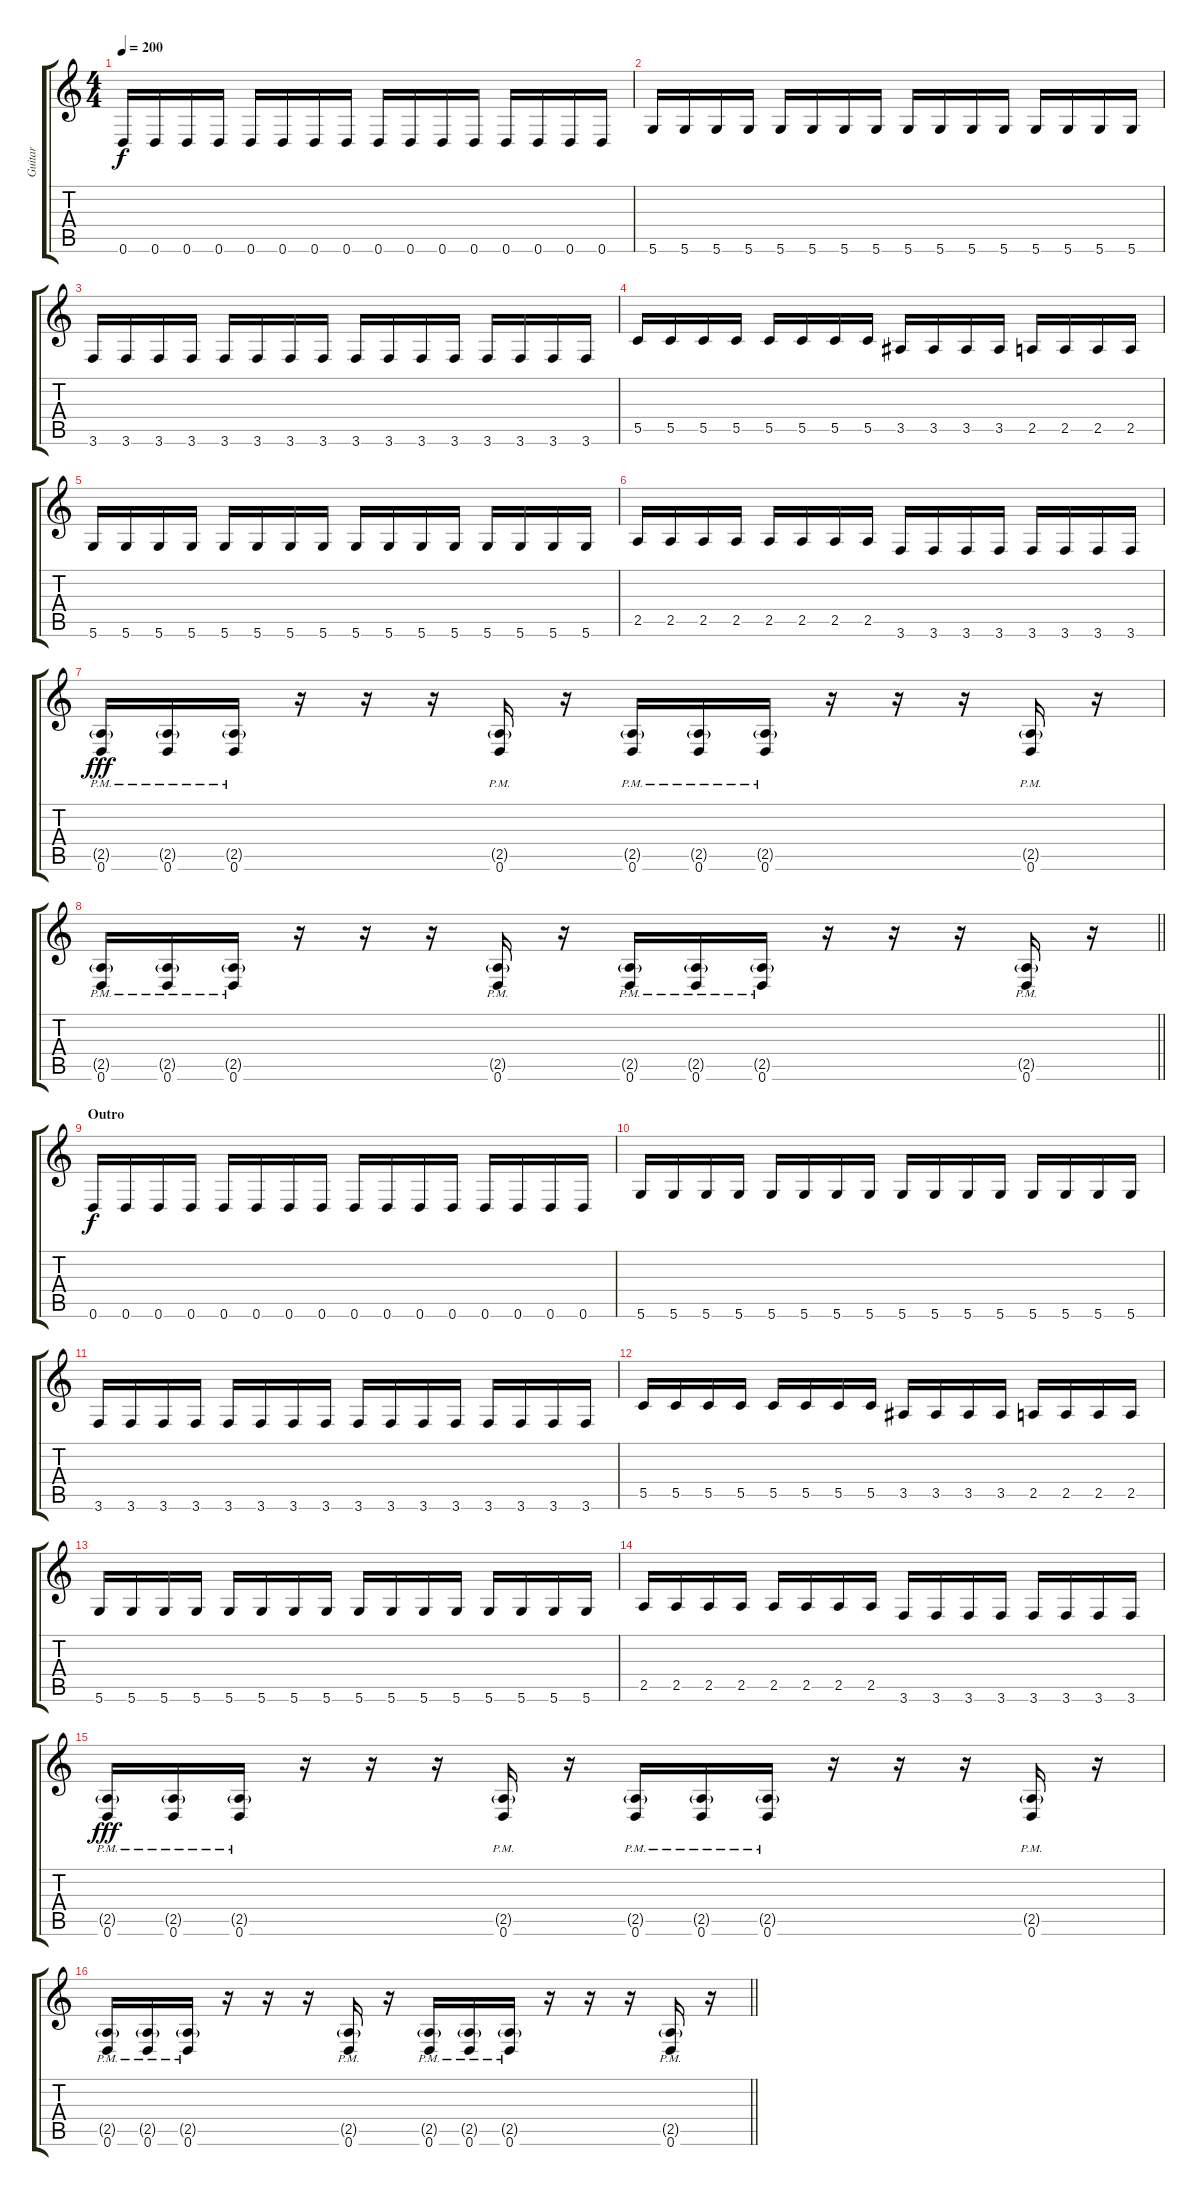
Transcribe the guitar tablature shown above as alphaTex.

\track ("Guitar" "Guitar") {instrument distortionguitar}
\staff {score tabs}
\tuning (D4 A3 F3 C3 G2 D2) {hide}
\ts (4 4)
\tempo 200
\clef g2
\ks c
0.6.16{dy f} 0.6.16 0.6.16 0.6.16 0.6.16 0.6.16 0.6.16 0.6.16 0.6.16 0.6.16 0.6.16 0.6.16 0.6.16 0.6.16 0.6.16 0.6.16 |
5.6.16 5.6.16 5.6.16 5.6.16 5.6.16 5.6.16 5.6.16 5.6.16 5.6.16 5.6.16 5.6.16 5.6.16 5.6.16 5.6.16 5.6.16 5.6.16 |
3.6.16 3.6.16 3.6.16 3.6.16 3.6.16 3.6.16 3.6.16 3.6.16 3.6.16 3.6.16 3.6.16 3.6.16 3.6.16 3.6.16 3.6.16 3.6.16 |
5.5.16 5.5.16 5.5.16 5.5.16 5.5.16 5.5.16 5.5.16 5.5.16 3.5.16 3.5.16 3.5.16 3.5.16 2.5.16 2.5.16 2.5.16 2.5.16 |
5.6.16 5.6.16 5.6.16 5.6.16 5.6.16 5.6.16 5.6.16 5.6.16 5.6.16 5.6.16 5.6.16 5.6.16 5.6.16 5.6.16 5.6.16 5.6.16 |
2.5.16 2.5.16 2.5.16 2.5.16 2.5.16 2.5.16 2.5.16 2.5.16 3.6.16 3.6.16 3.6.16 3.6.16 3.6.16 3.6.16 3.6.16 3.6.16 |
(2.5{g pm} 0.6{pm}).16{dy fff} (2.5{g pm} 0.6{pm}).16 (2.5{g pm} 0.6{pm}).16 r.16 r.16 r.16 (2.5{g pm} 0.6{pm}).16 r.16 (2.5{g pm} 0.6{pm}).16 (2.5{g pm} 0.6{pm}).16 (2.5{g pm} 0.6{pm}).16 r.16 r.16 r.16 (2.5{g pm} 0.6{pm}).16 r.16 |
\barLineRight lightlight
(2.5{g pm} 0.6{pm}).16 (2.5{g pm} 0.6{pm}).16 (2.5{g pm} 0.6{pm}).16 r.16 r.16 r.16 (2.5{g pm} 0.6{pm}).16 r.16 (2.5{g pm} 0.6{pm}).16 (2.5{g pm} 0.6{pm}).16 (2.5{g pm} 0.6{pm}).16 r.16 r.16 r.16 (2.5{g pm} 0.6{pm}).16 r.16 |
\section ("" "Outro")
0.6.16{dy f} 0.6.16 0.6.16 0.6.16 0.6.16 0.6.16 0.6.16 0.6.16 0.6.16 0.6.16 0.6.16 0.6.16 0.6.16 0.6.16 0.6.16 0.6.16 |
5.6.16 5.6.16 5.6.16 5.6.16 5.6.16 5.6.16 5.6.16 5.6.16 5.6.16 5.6.16 5.6.16 5.6.16 5.6.16 5.6.16 5.6.16 5.6.16 |
3.6.16 3.6.16 3.6.16 3.6.16 3.6.16 3.6.16 3.6.16 3.6.16 3.6.16 3.6.16 3.6.16 3.6.16 3.6.16 3.6.16 3.6.16 3.6.16 |
5.5.16 5.5.16 5.5.16 5.5.16 5.5.16 5.5.16 5.5.16 5.5.16 3.5.16 3.5.16 3.5.16 3.5.16 2.5.16 2.5.16 2.5.16 2.5.16 |
5.6.16 5.6.16 5.6.16 5.6.16 5.6.16 5.6.16 5.6.16 5.6.16 5.6.16 5.6.16 5.6.16 5.6.16 5.6.16 5.6.16 5.6.16 5.6.16 |
2.5.16 2.5.16 2.5.16 2.5.16 2.5.16 2.5.16 2.5.16 2.5.16 3.6.16 3.6.16 3.6.16 3.6.16 3.6.16 3.6.16 3.6.16 3.6.16 |
(2.5{g pm} 0.6{pm}).16{dy fff} (2.5{g pm} 0.6{pm}).16 (2.5{g pm} 0.6{pm}).16 r.16 r.16 r.16 (2.5{g pm} 0.6{pm}).16 r.16 (2.5{g pm} 0.6{pm}).16 (2.5{g pm} 0.6{pm}).16 (2.5{g pm} 0.6{pm}).16 r.16 r.16 r.16 (2.5{g pm} 0.6{pm}).16 r.16 |
\barLineRight lightlight
(2.5{g pm} 0.6{pm}).16 (2.5{g pm} 0.6{pm}).16 (2.5{g pm} 0.6{pm}).16 r.16 r.16 r.16 (2.5{g pm} 0.6{pm}).16 r.16 (2.5{g pm} 0.6{pm}).16 (2.5{g pm} 0.6{pm}).16 (2.5{g pm} 0.6{pm}).16 r.16 r.16 r.16 (2.5{g pm} 0.6{pm}).16 r.16
